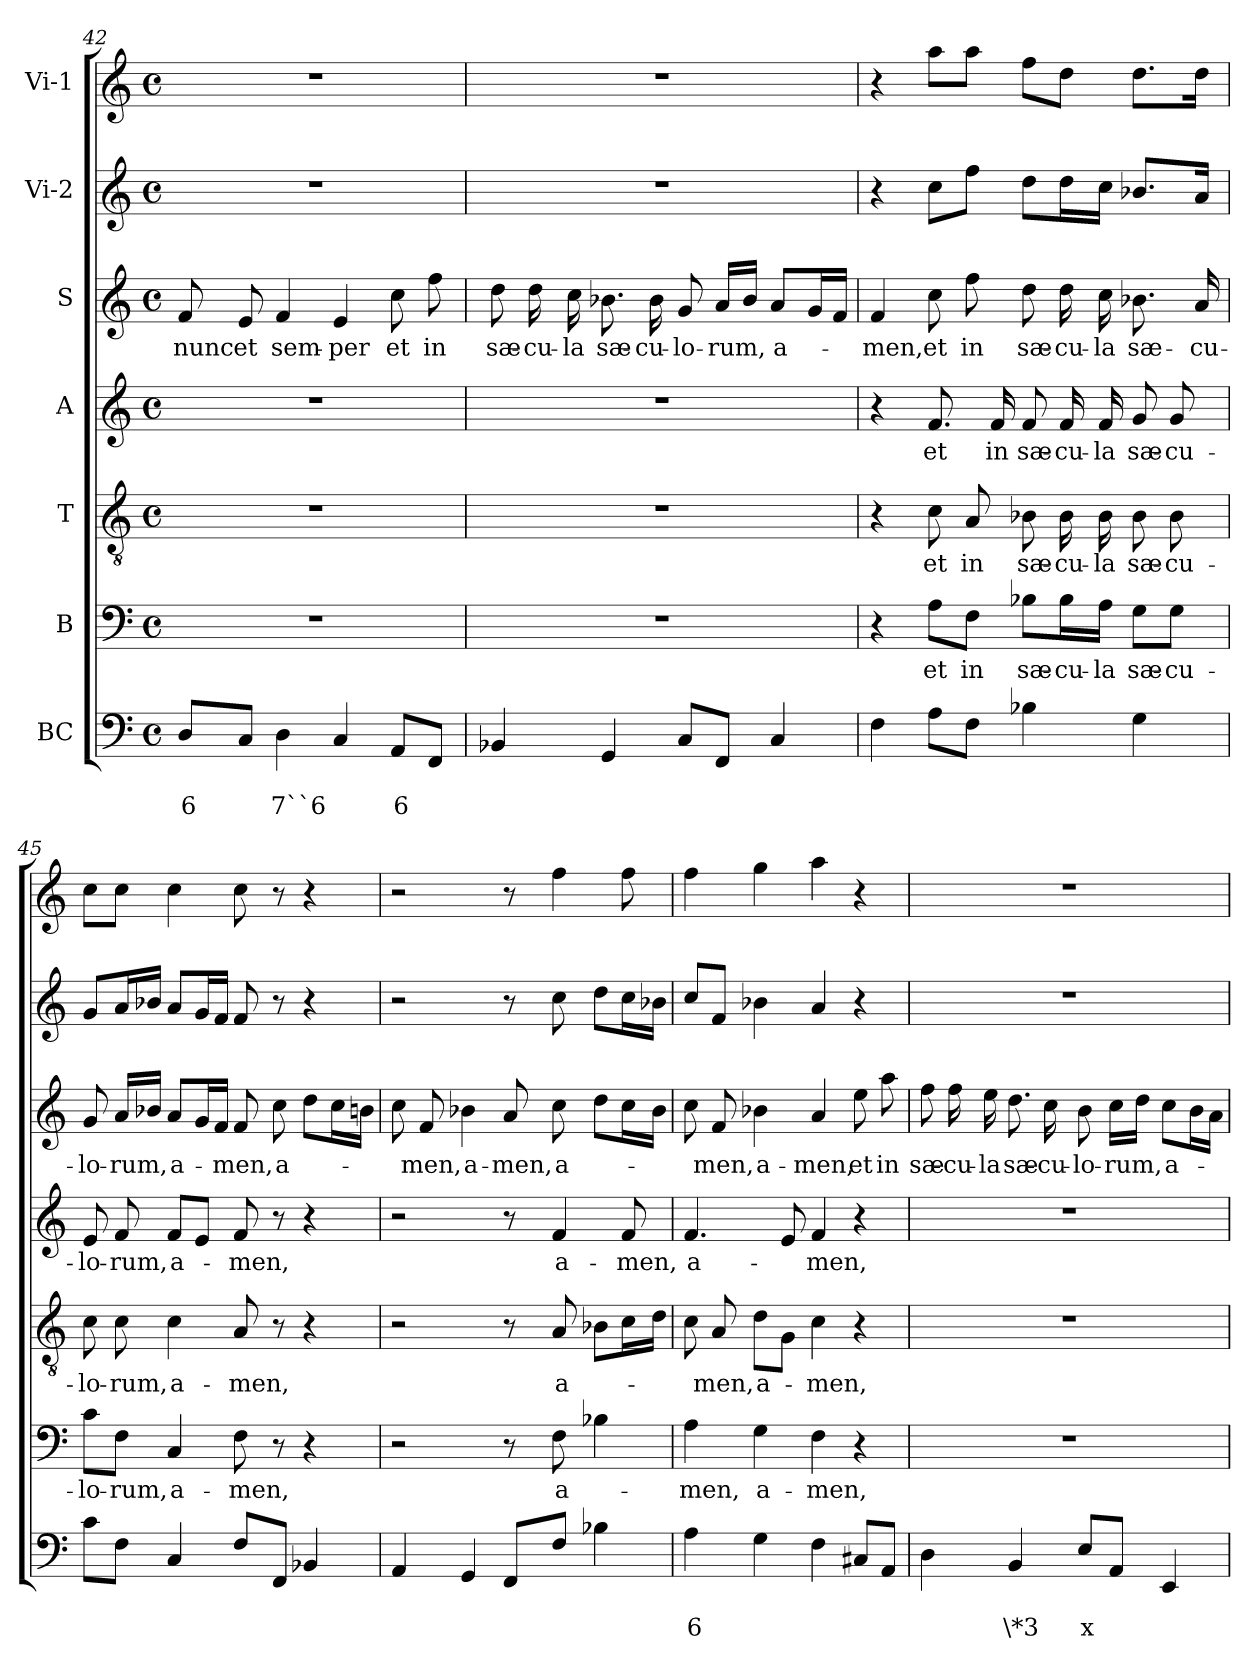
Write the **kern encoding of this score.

**kern	**text	**text	**kern	**text	**kern	**text	**kern	**text	**kern	**text	**kern	**kern
*part7	*part7	*part7	*part6	*part6	*part5	*part5	*part4	*part4	*part3	*part3	*part2	*part1
*staff7	*staff7	*staff7	*staff6	*staff6	*staff5	*staff5	*staff4	*staff4	*staff3	*staff3	*staff2	*staff1
*I"BC	*	*	*I"B	*	*I"T	*	*I"A	*	*I"S	*	*I"Vi-2	*I"Vi-1
*clefF4	*	*	*clefF4	*	*clefGv2	*	*clefG2	*	*clefG2	*	*clefG2	*clefG2
*k[]	*	*	*k[]	*	*k[]	*	*k[]	*	*k[]	*	*k[]	*k[]
*C:	*	*	*C:	*	*C:	*	*C:	*	*C:	*	*C:	*C:
*M4/4	*	*	*M4/4	*	*M4/4	*	*M4/4	*	*M4/4	*	*M4/4	*M4/4
*met(c)	*	*	*met(c)	*	*met(c)	*	*met(c)	*	*met(c)	*	*met(c)	*met(c)
=42	=42	=42	=42	=42	=42	=42	=42	=42	=42	=42	=42	=42
!	!	!LO:LY:b	!	!	!	!	!	!	!	!LO:LY:b	!	!
8D/L	.	6	1r	.	1r	.	1r	.	8f/	nunc	1r	1r
!	!	!	!	!	!	!	!	!	!	!LO:LY:b	!	!
8C/J	.	.	.	.	.	.	.	.	8e/	et	.	.
!	!	!LO:LY:b	!	!	!	!	!	!	!	!LO:LY:b	!	!
4D\	.	7``6	.	.	.	.	.	.	4f/	sem-	.	.
!	!	!	!	!	!	!	!	!	!	!LO:LY:b	!	!
4C/	.	.	.	.	.	.	.	.	4e/	-per	.	.
!	!	!LO:LY:b	!	!	!	!	!	!	!	!LO:LY:b	!	!
8AA/L	.	6	.	.	.	.	.	.	8cc\	et	.	.
!	!	!	!	!	!	!	!	!	!	!LO:LY:b	!	!
8FF/J	.	.	.	.	.	.	.	.	8ff\	in	.	.
=43	=43	=43	=43	=43	=43	=43	=43	=43	=43	=43	=43	=43
!	!	!	!	!	!	!	!	!	!	!LO:LY:b	!	!
4BB-X/	.	.	1r	.	1r	.	1r	.	8dd\	sæ-	1r	1r
!	!	!	!	!	!	!	!	!	!	!LO:LY:b	!	!
.	.	.	.	.	.	.	.	.	16dd\	-cu-	.	.
!	!	!	!	!	!	!	!	!	!	!LO:LY:b	!	!
.	.	.	.	.	.	.	.	.	16cc\	-la	.	.
!	!	!	!	!	!	!	!	!	!	!LO:LY:b	!	!
4GG/	.	.	.	.	.	.	.	.	8.b-X\	sæ-	.	.
!	!	!	!	!	!	!	!	!	!	!LO:LY:b	!	!
.	.	.	.	.	.	.	.	.	16b-\	-cu-	.	.
!	!	!	!	!	!	!	!	!	!	!LO:LY:b	!	!
8C/L	.	.	.	.	.	.	.	.	8g/	-lo-	.	.
!	!	!	!	!	!	!	!	!	!	!LO:LY:b	!	!
8FF/J	.	.	.	.	.	.	.	.	16a/LL	-rum,	.	.
.	.	.	.	.	.	.	.	.	16b-/JJ	.	.	.
!	!	!	!	!	!	!	!	!	!	!LO:LY:b	!	!
4C/	.	.	.	.	.	.	.	.	8a/L	a-	.	.
.	.	.	.	.	.	.	.	.	16g/L	.	.	.
.	.	.	.	.	.	.	.	.	16f/JJ	.	.	.
!!LO:LB:g=z
=44	=44	=44	=44	=44	=44	=44	=44	=44	=44	=44	=44	=44
!	!	!	!	!	!	!	!	!	!	!LO:LY:b	!	!
4F\	.	.	4r	.	4r	.	4r	.	4f/	-men,	4r	4r
!	!	!	!	!LO:LY:b	!	!LO:LY:b	!	!LO:LY:b	!	!LO:LY:b	!	!
8A\L	.	.	8A\L	et	8c\	et	8.f/	et	8cc\	et	8cc\L	8aa\L
!	!	!	!	!LO:LY:b	!	!LO:LY:b	!	!	!	!LO:LY:b	!	!
8F\J	.	.	8F\J	in	8A/	in	.	.	8ff\	in	8ff\J	8aa\J
!	!	!	!	!	!	!	!	!LO:LY:b	!	!	!	!
.	.	.	.	.	.	.	16f/	in	.	.	.	.
!	!	!	!	!LO:LY:b	!	!LO:LY:b	!	!LO:LY:b	!	!LO:LY:b	!	!
4B-X\	.	.	8B-X\L	sæ-	8B-X\	sæ-	8f/	sæ-	8dd\	sæ-	8dd\L	8ff\L
!	!	!	!	!LO:LY:b	!	!LO:LY:b	!	!LO:LY:b	!	!LO:LY:b	!	!
.	.	.	16B-\L	-cu-	16B-\	-cu-	16f/	-cu-	16dd\	-cu-	16dd\L	8dd\J
!	!	!	!	!LO:LY:b	!	!LO:LY:b	!	!LO:LY:b	!	!LO:LY:b	!	!
.	.	.	16A\JJ	-la	16B-\	-la	16f/	-la	16cc\	-la	16cc\JJ	.
!	!	!	!	!LO:LY:b	!	!LO:LY:b	!	!LO:LY:b	!	!LO:LY:b	!	!
4G\	.	.	8G\L	sæ-	8B-\	sæ-	8g/	sæ-	8.b-X\	sæ-	8.b-X/L	8.dd\L
!	!	!	!	!LO:LY:b	!	!LO:LY:b	!	!LO:LY:b	!	!	!	!
.	.	.	8G\J	-cu-	8B-\	-cu-	8g/	-cu-	.	.	.	.
!	!	!	!	!	!	!	!	!	!	!LO:LY:b	!	!
.	.	.	.	.	.	.	.	.	16a/	-cu-	16a/Jk	16dd\Jk
=45	=45	=45	=45	=45	=45	=45	=45	=45	=45	=45	=45	=45
!	!	!	!	!LO:LY:b	!	!LO:LY:b	!	!LO:LY:b	!	!LO:LY:b	!	!
8c\L	.	.	8c\L	-lo-	8c\	-lo-	8e/	-lo-	8g/	-lo-	8g/L	8cc\L
!	!	!	!	!LO:LY:b	!	!LO:LY:b	!	!LO:LY:b	!	!LO:LY:b	!	!
8F\J	.	.	8F\J	-rum,	8c\	-rum,	8f/	-rum,	16a/LL	-rum,	16a/L	8cc\J
.	.	.	.	.	.	.	.	.	16b-X/JJ	.	16b-X/JJ	.
!	!	!	!	!LO:LY:b	!	!LO:LY:b	!	!LO:LY:b	!	!LO:LY:b	!	!
4C/	.	.	4C/	a-	4c\	a-	8f/L	a-	8a/L	a-	8a/L	4cc\
.	.	.	.	.	.	.	8e/J	.	16g/L	.	16g/L	.
.	.	.	.	.	.	.	.	.	16f/JJ	.	16f/JJ	.
!	!	!	!	!LO:LY:b	!	!LO:LY:b	!	!LO:LY:b	!	!LO:LY:b	!	!
8F/L	.	.	8F\	-men,	8A/	-men,	8f/	-men,	8f/	-men,	8f/	8cc\
!	!	!	!	!	!	!	!	!	!	!LO:LY:b	!	!
8FF/J	.	.	8r	.	8r	.	8r	.	8cc\	a-	8r	8r
4BB-X/	.	.	4r	.	4r	.	4r	.	8dd\L	.	4r	4r
.	.	.	.	.	.	.	.	.	16cc\L	.	.	.
.	.	.	.	.	.	.	.	.	16bn\JJ	.	.	.
=46	=46	=46	=46	=46	=46	=46	=46	=46	=46	=46	=46	=46
4AA/	.	.	2r	.	2r	.	2r	.	8cc\	.	2r	2r
!	!	!	!	!	!	!	!	!	!	!LO:LY:b	!	!
.	.	.	.	.	.	.	.	.	8f/	-men,	.	.
!	!	!	!	!	!	!	!	!	!	!LO:LY:b	!	!
4GG/	.	.	.	.	.	.	.	.	4b-X\	a-	.	.
!	!	!	!	!	!	!	!	!	!	!LO:LY:b	!	!
8FF/L	.	.	8r	.	8r	.	8r	.	8a/	-men,	8r	8r
!	!	!	!	!LO:LY:b	!	!LO:LY:b	!	!LO:LY:b	!	!LO:LY:b	!	!
8F/J	.	.	8F\	a-	8A/	a-	4f/	a-	8cc\	a-	8cc\	4ff\
4B-X\	.	.	4B-X\	.	8B-X\L	.	.	.	8dd\L	.	8dd\L	.
!	!	!	!	!	!	!	!	!LO:LY:b	!	!	!	!
.	.	.	.	.	16c\L	.	8f/	-men,	16cc\L	.	16cc\L	8ff\
.	.	.	.	.	16d\JJ	.	.	.	16b-\JJ	.	16b-X\JJ	.
!!LO:PB:g=z
=47	=47	=47	=47	=47	=47	=47	=47	=47	=47	=47	=47	=47
!	!	!LO:LY:b	!	!LO:LY:b	!	!	!	!LO:LY:b	!	!	!	!
4A\	.	6	4A\	-men,	8c\	.	4.f/	a-	8cc\	.	8cc/L	4ff\
!	!	!	!	!	!	!LO:LY:b	!	!	!	!LO:LY:b	!	!
.	.	.	.	.	8A/	-men,	.	.	8f/	-men,	8f/J	.
!	!	!	!	!LO:LY:b	!	!LO:LY:b	!	!	!	!LO:LY:b	!	!
4G\	.	.	4G\	a-	8d\L	a-	.	.	4b-X\	a-	4b-X\	4gg\
.	.	.	.	.	8G\J	.	8e/	.	.	.	.	.
!	!	!	!	!LO:LY:b	!	!LO:LY:b	!	!LO:LY:b	!	!LO:LY:b	!	!
4F\	.	.	4F\	-men,	4c\	-men,	4f/	-men,	4a/	-men,	4a/	4aa\
!	!	!	!	!	!	!	!	!	!	!LO:LY:b	!	!
8C#X/L	.	.	4r	.	4r	.	4r	.	8ee\	et	4r	4r
!	!	!	!	!	!	!	!	!	!	!LO:LY:b	!	!
8AA/J	.	.	.	.	.	.	.	.	8aa\	in	.	.
=48	=48	=48	=48	=48	=48	=48	=48	=48	=48	=48	=48	=48
!	!	!	!	!	!	!	!	!	!	!LO:LY:b	!	!
4D\	.	.	1r	.	1r	.	1r	.	8ff\	sæ-	1r	1r
!	!	!	!	!	!	!	!	!	!	!LO:LY:b	!	!
.	.	.	.	.	.	.	.	.	16ff\	-cu-	.	.
!	!	!	!	!	!	!	!	!	!	!LO:LY:b	!	!
.	.	.	.	.	.	.	.	.	16ee\	-la	.	.
!	!	!LO:LY:b	!	!	!	!	!	!	!	!LO:LY:b	!	!
4BB/	.	\*3	.	.	.	.	.	.	8.dd\	sæ-	.	.
!	!	!	!	!	!	!	!	!	!	!LO:LY:b	!	!
.	.	.	.	.	.	.	.	.	16cc\	-cu-	.	.
!	!	!LO:LY:b	!	!	!	!	!	!	!	!LO:LY:b	!	!
8E/L	.	x	.	.	.	.	.	.	8b\	-lo-	.	.
!	!	!	!	!	!	!	!	!	!	!LO:LY:b	!	!
8AA/J	.	.	.	.	.	.	.	.	16cc\LL	-rum,	.	.
.	.	.	.	.	.	.	.	.	16dd\JJ	.	.	.
!	!	!	!	!	!	!	!	!	!	!LO:LY:b	!	!
4EE/	.	.	.	.	.	.	.	.	8cc\L	a-	.	.
.	.	.	.	.	.	.	.	.	16b\L	.	.	.
.	.	.	.	.	.	.	.	.	16a\JJ	.	.	.
=	=	=	=	=	=	=	=	=	=	=	=	=
*-	*-	*-	*-	*-	*-	*-	*-	*-	*-	*-	*-	*-
